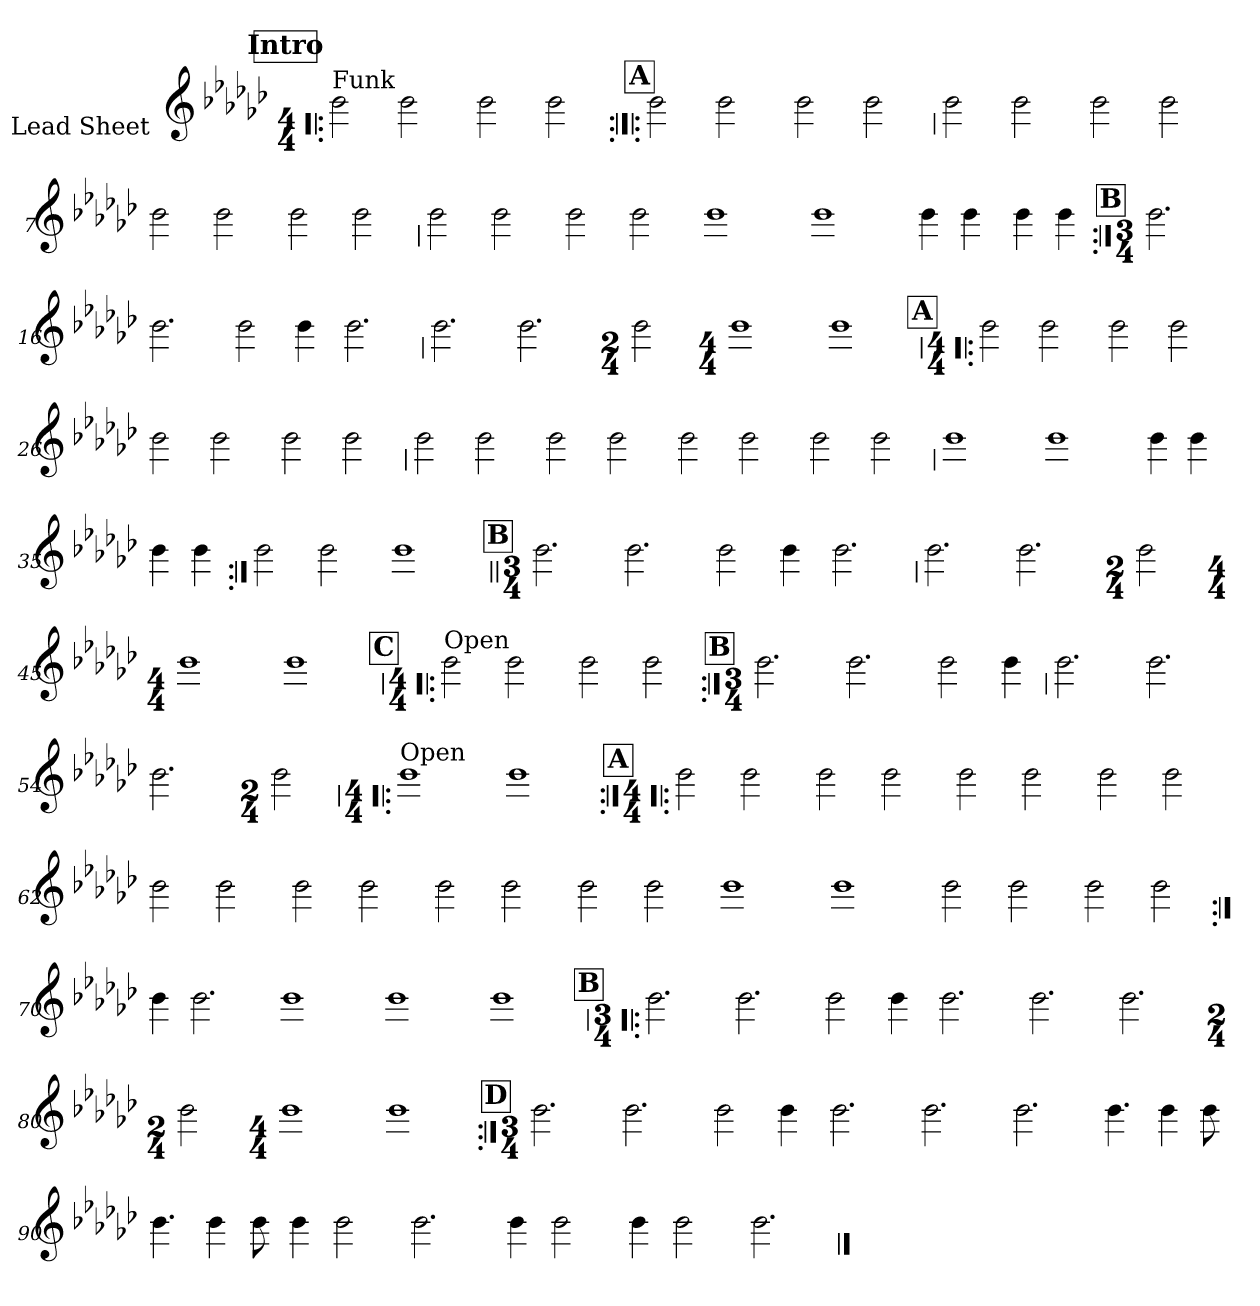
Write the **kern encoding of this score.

**kern
*part1
*staff1
*I"Lead Sheet
*stria0
*clefG2
*k[b-e-a-d-g-c-]
*G-:
*M4/4
*MM99
!!LO:REH:place=s1:a:t=Intro
=1!|:
!LO:TX:a:t=Funk
2b-
2b-
=2-
2b-
2b-
!!LO:REH:place=s1:a:t=A
=3:|!|:
2b-
2b-
=4-
2b-
2b-
!!LO:LB:g=z
=5
2b-
2b-
=6-
2b-
2b-
=7-
2b-
2b-
=8-
2b-
2b-
!!LO:LB:g=z
=9
2b-
2b-
=10-
2b-
2b-
=11-
1b-
=12-
1b-
=13-
4b-
4b-
=14-
4b-
4b-
!!LO:LB:g=z
!!LO:REH:place=s1:a:t=B
=15:|!
*M3/4
2.b-
=16-
2.b-
=17-
2b-
4b-
=18-
2.b-
!!LO:LB:g=z
=19
2.b-
=20-
2.b-
=21-
*M2/4
2b-
=22-
*M4/4
1b-
=23-
1b-
!!LO:LB:g=z
!!LO:REH:place=s1:a:t=A
=24!|:
*M4/4
2b-
2b-
=25-
2b-
2b-
=26-
2b-
2b-
=27-
2b-
2b-
!!LO:LB:g=z
=28
2b-
2b-
=29-
2b-
2b-
=30-
2b-
2b-
=31-
2b-
2b-
!!LO:LB:g=z
=32
1b-
=33-
1b-
=34-
4b-
4b-
=35-
4b-
4b-
=36:|!
2b-
2b-
=37-
1b-
!!LO:LB:g=z
!!LO:REH:place=s1:a:t=B
=38||
*M3/4
2.b-
=39-
2.b-
=40-
2b-
4b-
=41-
2.b-
!!LO:LB:g=z
=42
2.b-
=43-
2.b-
=44-
*M2/4
2b-
=45-
*M4/4
1b-
=46-
1b-
!!LO:LB:g=z
!!LO:REH:place=s1:a:t=C
=47!|:
*M4/4
!LO:TX:a:t=Open
2b-
2b-
=48-
2b-
2b-
!!LO:REH:place=s1:a:t=B
=49:|!
*M3/4
2.b-
=50-
2.b-
=51-
2b-
4b-
!!LO:LB:g=z
=52
2.b-
=53-
2.b-
=54-
2.b-
=55-
*M2/4
2b-
=56!|:
*M4/4
!LO:TX:a:t=Open
1b-
=57-
1b-
!!LO:LB:g=z
!!LO:REH:place=s1:a:t=A
=58:|!|:
*M4/4
2b-
2b-
=59-
2b-
2b-
=60-
2b-
2b-
!!LO:LB:g=z
=61-
2b-
2b-
=62-
2b-
2b-
=63-
2b-
2b-
=64-
2b-
2b-
!!LO:LB:g=z
=65-
2b-
2b-
=66-
1b-
=67-
1b-
=68-
2b-
2b-
!!LO:LB:g=z
=69-
2b-
2b-
=70:|!
4b-
2.b-
=71-
1b-
=72-
1b-
!!LO:LB:g=z
=73-
1b-
!!LO:REH:place=s1:a:t=B
=74!|:
*M3/4
2.b-
=75-
2.b-
=76-
2b-
4b-
!!LO:LB:g=z
=77-
2.b-
=78-
2.b-
=79-
2.b-
=80-
*M2/4
2b-
=81-
*M4/4
1b-
!!LO:LB:g=z
=82-
1b-
!!LO:REH:place=s1:a:t=D
=83:|!
*M3/4
2.b-
=84-
2.b-
=85-
2b-
4b-
!!LO:LB:g=z
=86-
2.b-
=87-
2.b-
=88-
2.b-
=89-
4.b-
4b-
8b-
!!LO:LB:g=z
=90-
4.b-
4b-
8b-
=91-
4b-
2b-
=92-
2.b-
=93-
4b-
2b-
!!LO:LB:g=z
=94-
4b-
2b-
=95-
2.b-
==
*-
